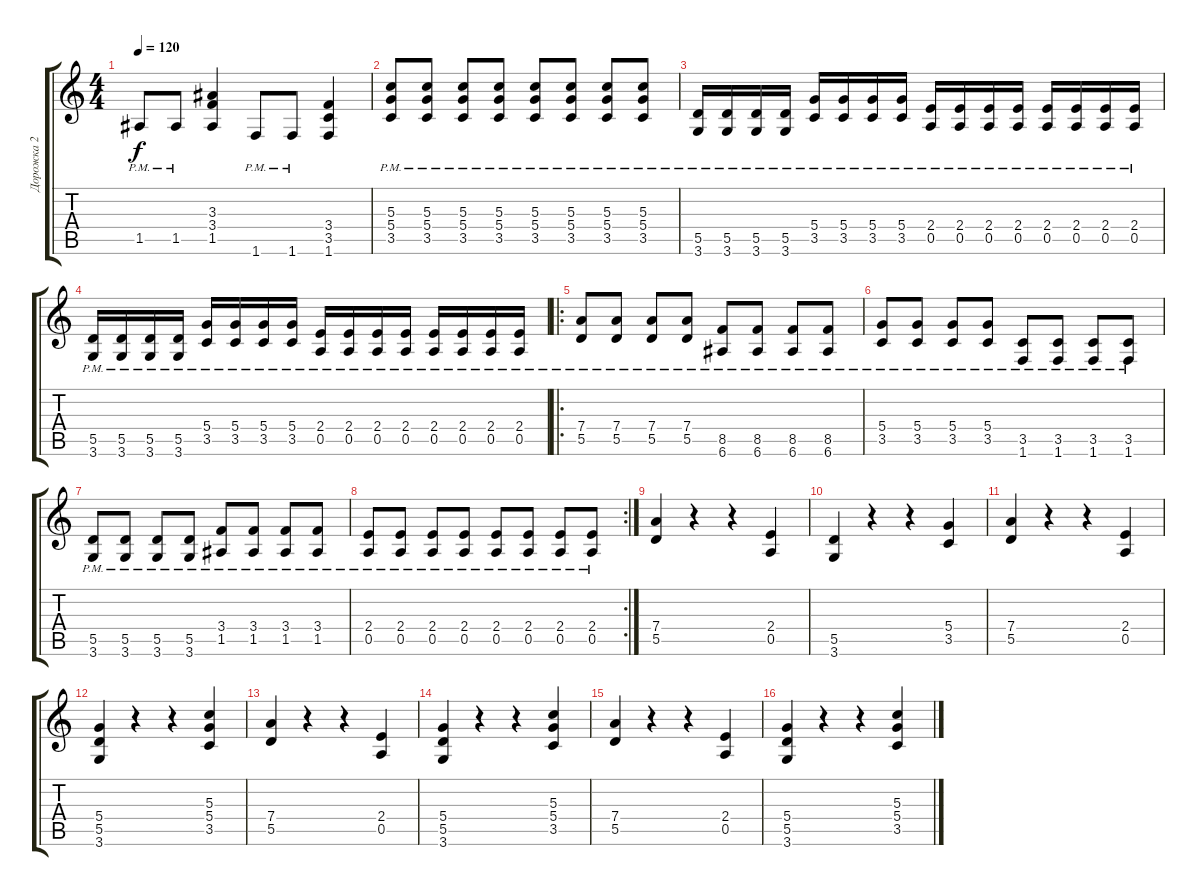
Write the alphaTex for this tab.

\track ("Дорожка 2" "Дорожка 2") {instrument distortionguitar}
\staff {score tabs}
\tuning (E4 B3 G3 D3 A2 E2) {hide}
\ts (4 4)
\tempo 120
\clef g2
\ks c
1.5{pm}.8{dy f} 1.5{pm}.8 (3.3 3.4 1.5).4 1.6{pm}.8 1.6{pm}.8 (3.4 3.5 1.6).4 |
(5.3{pm} 5.4{pm} 3.5{pm}).8 (5.3{pm} 5.4{pm} 3.5{pm}).8 (5.3{pm} 5.4{pm} 3.5{pm}).8 (5.3{pm} 5.4{pm} 3.5{pm}).8 (5.3{pm} 5.4{pm} 3.5{pm}).8 (5.3{pm} 5.4{pm} 3.5{pm}).8 (5.3{pm} 5.4{pm} 3.5{pm}).8 (5.3{pm} 5.4{pm} 3.5{pm}).8 |
(5.5{pm} 3.6{pm}).16 (5.5{pm} 3.6{pm}).16 (5.5{pm} 3.6{pm}).16 (5.5{pm} 3.6{pm}).16 (5.4{pm} 3.5{pm}).16 (5.4{pm} 3.5{pm}).16 (5.4{pm} 3.5{pm}).16 (5.4{pm} 3.5{pm}).16 (2.4{pm} 0.5{pm}).16 (2.4{pm} 0.5{pm}).16 (2.4{pm} 0.5{pm}).16 (2.4{pm} 0.5{pm}).16 (2.4{pm} 0.5{pm}).16 (2.4{pm} 0.5{pm}).16 (2.4{pm} 0.5{pm}).16 (2.4{pm} 0.5{pm}).16 |
(5.5{pm} 3.6{pm}).16 (5.5{pm} 3.6{pm}).16 (5.5{pm} 3.6{pm}).16 (5.5{pm} 3.6{pm}).16 (5.4{pm} 3.5{pm}).16 (5.4{pm} 3.5{pm}).16 (5.4{pm} 3.5{pm}).16 (5.4{pm} 3.5{pm}).16 (2.4{pm} 0.5{pm}).16 (2.4{pm} 0.5{pm}).16 (2.4{pm} 0.5{pm}).16 (2.4{pm} 0.5{pm}).16 (2.4{pm} 0.5{pm}).16 (2.4{pm} 0.5{pm}).16 (2.4{pm} 0.5{pm}).16 (2.4{pm} 0.5{pm}).16 |
\ro
(7.4{pm} 5.5{pm}).8 (7.4{pm} 5.5{pm}).8 (7.4{pm} 5.5{pm}).8 (7.4{pm} 5.5{pm}).8 (8.5{pm} 6.6{pm}).8 (8.5{pm} 6.6{pm}).8 (8.5{pm} 6.6{pm}).8 (8.5{pm} 6.6{pm}).8 |
(5.4{pm} 3.5{pm}).8 (5.4{pm} 3.5{pm}).8 (5.4{pm} 3.5{pm}).8 (5.4{pm} 3.5{pm}).8 (3.5{pm} 1.6{pm}).8 (3.5{pm} 1.6{pm}).8 (3.5{pm} 1.6{pm}).8 (3.5{pm} 1.6{pm}).8 |
(5.5{pm} 3.6{pm}).8 (5.5{pm} 3.6{pm}).8 (5.5{pm} 3.6{pm}).8 (5.5{pm} 3.6{pm}).8 (3.4{pm} 1.5{pm}).8 (3.4{pm} 1.5{pm}).8 (3.4{pm} 1.5{pm}).8 (3.4{pm} 1.5{pm}).8 |
\rc 2
(2.4{pm} 0.5{pm}).8 (2.4{pm} 0.5{pm}).8 (2.4{pm} 0.5{pm}).8 (2.4{pm} 0.5{pm}).8 (2.4{pm} 0.5{pm}).8 (2.4{pm} 0.5{pm}).8 (2.4{pm} 0.5{pm}).8 (2.4{pm} 0.5{pm}).8 |
(7.4 5.5).4 r.4 r.4 (2.4 0.5).4 |
(5.5 3.6).4 r.4 r.4 (5.4 3.5).4 |
(7.4 5.5).4 r.4 r.4 (2.4 0.5).4 |
(5.4 5.5 3.6).4 r.4 r.4 (5.3 5.4 3.5).4 |
(7.4 5.5).4 r.4 r.4 (2.4 0.5).4 |
(5.4 5.5 3.6).4 r.4 r.4 (5.3 5.4 3.5).4 |
(7.4 5.5).4 r.4 r.4 (2.4 0.5).4 |
(5.4 5.5 3.6).4 r.4 r.4 (5.3 5.4 3.5).4
